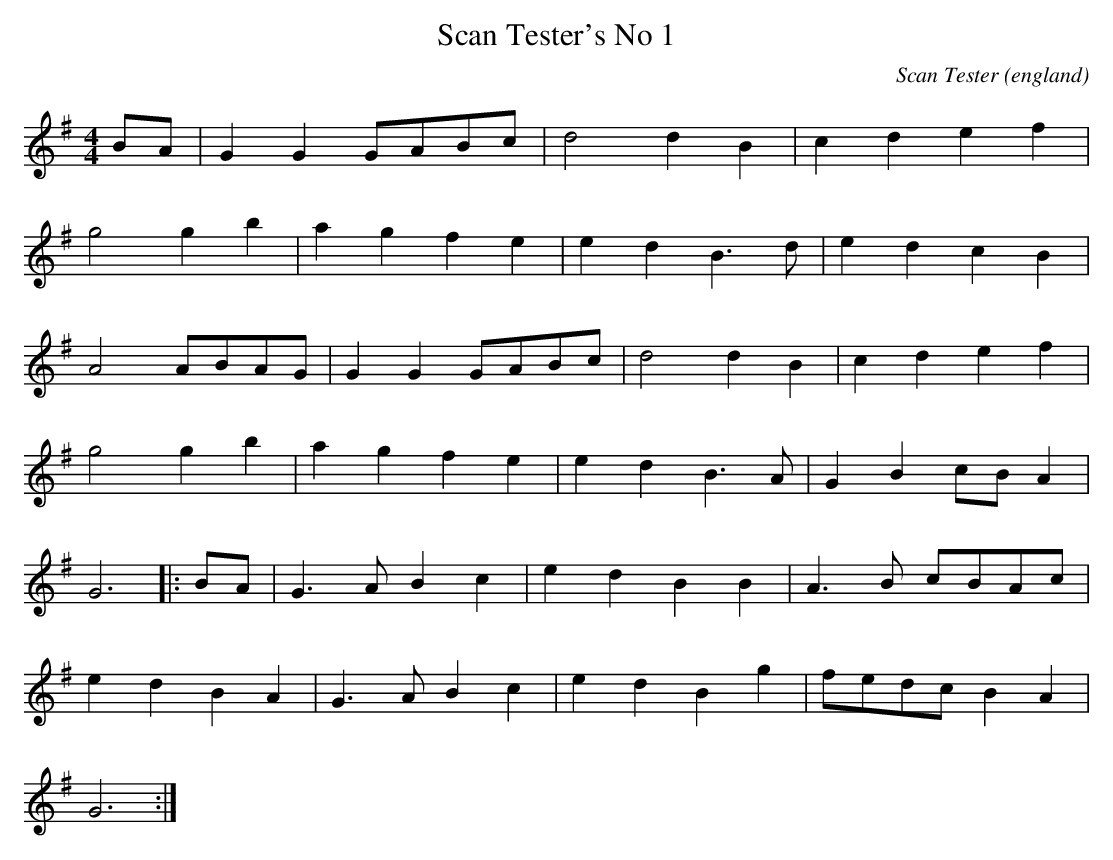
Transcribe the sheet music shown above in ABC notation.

X:1
T:Scan Tester's No 1
O:england
C:Scan Tester
M:4/4
L:1/8
K:G
BA|G2G2GABc|d4d2B2|c2d2e2f2|
g4g2b2|a2g2f2e2|e2d2B3d|e2d2c2B2|
A4ABAG|G2G2GABc|d4d2B2|c2d2e2f2|
g4g2b2|a2g2f2e2|e2d2B3A|G2B2cB A2|
G6|:BA|G3A B2c2|e2d2B2B2|A3B cBAc|
e2d2B2A2|G3A B2c2|e2d2B2g2|fedc B2A2|
G6:|
